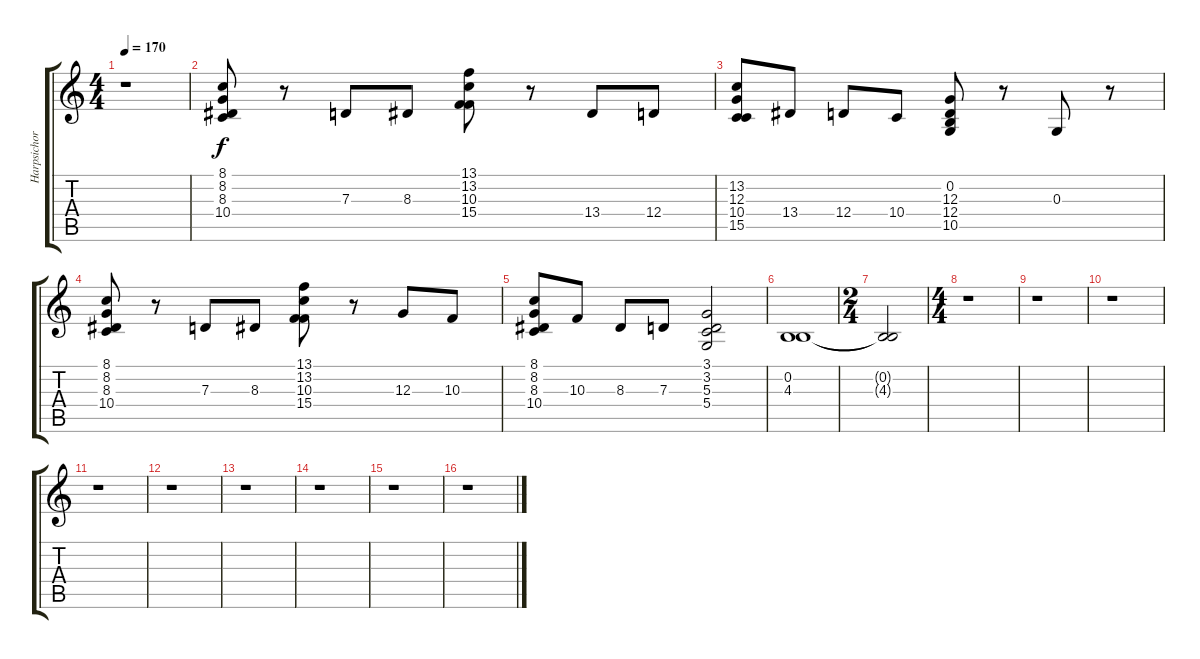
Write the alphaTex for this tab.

\track ("Harpsichord" "Harpsichor") {instrument harpsichord}
\staff {score tabs}
\tuning (E4 B3 G3 D3 A2 E2) {hide}
\ts (4 4)
\tempo 170
\clef g2
\ks c
r.1{dy f} |
(8.1 8.2 8.3 10.4).8 r.8 7.3.8 8.3.8 (13.1 13.2 10.3 15.4).8 r.8 13.4.8 12.4.8 |
(13.2 12.3 10.4 15.5).8 13.4.8 12.4.8 10.4.8 (0.2 12.3 12.4 10.5).8 r.8 0.3.8 r.8 |
(8.1 8.2 8.3 10.4).8 r.8 7.3.8 8.3.8 (13.1 13.2 10.3 15.4).8 r.8 12.3.8 10.3.8 |
(8.1 8.2 8.3 10.4).8 10.3.8 8.3.8 7.3.8 (3.1 3.2 5.3 5.4).2 |
(0.2 4.3).1 |
\ts (2 4)
(0.2{t} 4.3{t}).2 |
\ts (4 4)
r.1 |
r.1 |
r.1 |
r.1 |
r.1 |
r.1 |
r.1 |
r.1 |
r.1
